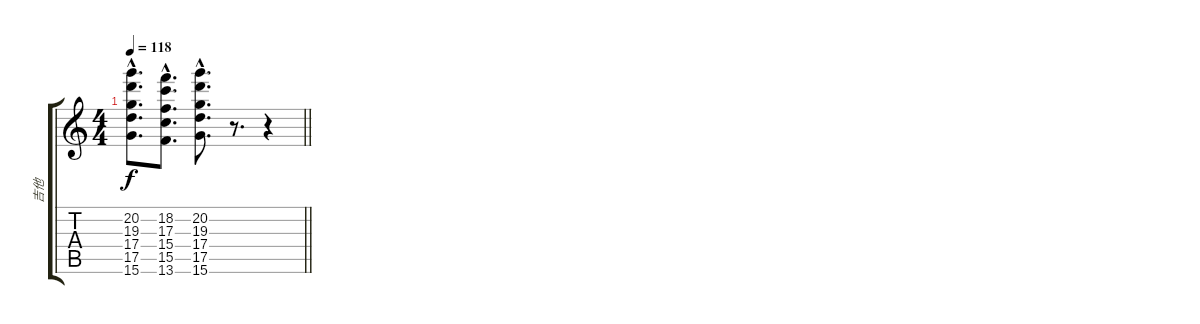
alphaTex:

\track ("吉他" "吉他") {instrument distortionguitar}
\staff {score tabs}
\tuning (E4 B3 G3 D3 A2 E2) {hide}
\ts (4 4)
\tempo 118
\clef g2
\barLineRight lightlight
\ks c
(20.2{hac} 19.3{hac} 17.4{hac} 17.5{hac} 15.6{hac}).8{d dy f} (18.2{hac} 17.3{hac} 15.4{hac} 15.5{hac} 13.6{hac}).8{d} (20.2{hac} 19.3{hac} 17.4{hac} 17.5{hac} 15.6{hac}).8{d} r.8{d} r.4
